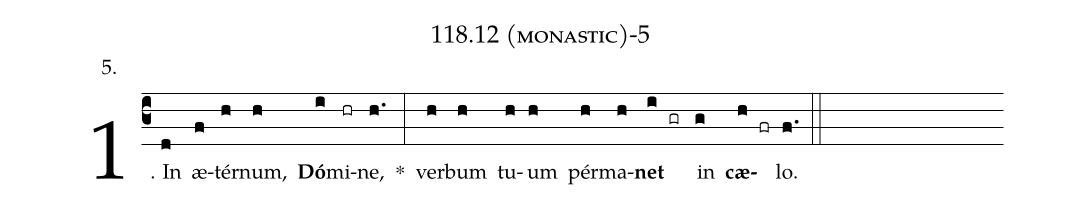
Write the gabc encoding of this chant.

name: 118.12 (monastic)-5;
annotation: 5.;
%%
(c3)1. In(d) æ(f)tér(h)num,(h) <b>Dó</b>(i)mi(hr)ne,(h.) *(:) ver(h)bum(h) tu(h)um(h) pér(h)ma(h)<b>net</b>(i gr) in(g) <b>cæ</b>(h fr)lo.(f.) (::)
